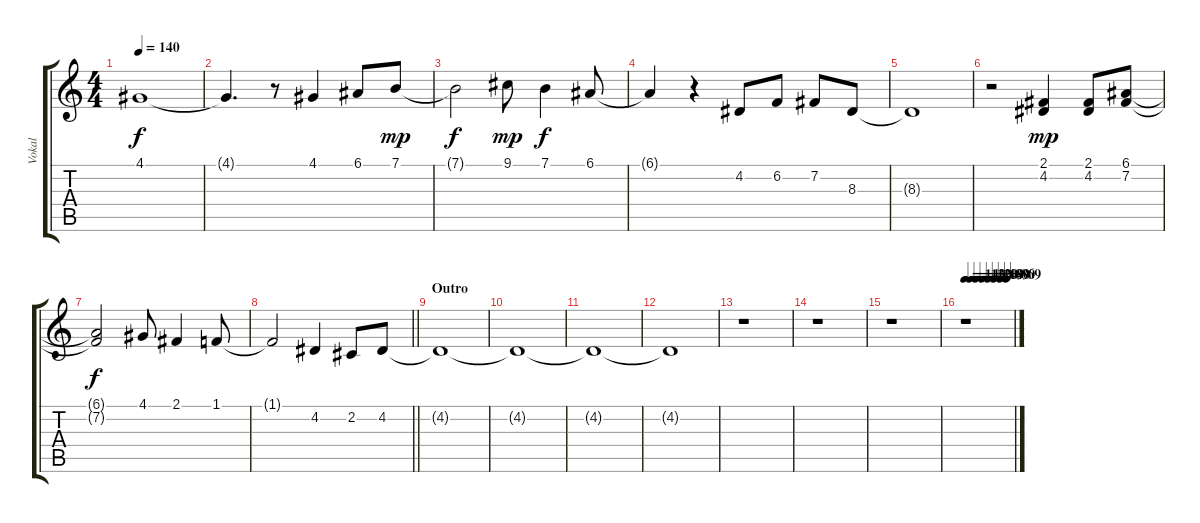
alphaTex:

\track ("Vokal" "Vokal") {instrument lead6voice}
\staff {score tabs}
\tuning (E4 B3 G3 D3 A2 E2) {hide}
\ts (4 4)
\tempo 140
\clef g2
\ks c
4.1{t}.1{dy f} |
4.1{t}.4{d} r.8 4.1.4 6.1.8 7.1.8{dy mp} |
7.1{t}.2{dy f} 9.1.8{dy mp} 7.1.4{dy f} 6.1.8 |
6.1{t}.4 r.4 4.2.8 6.2.8 7.2.8 8.3.8 |
8.3{t}.1 |
r.2 (2.1 4.2).4{dy mp} (2.1 4.2).8 (6.1 7.2).8 |
(6.1{t} 7.2{t}).2{dy f} 4.1.8 2.1.4 1.1.8 |
\barLineRight lightlight
1.1{t}.2 4.2.4 2.2.8 4.2.8 |
\section ("" "Outro")
4.2{t}.1 |
4.2{t}.1 |
4.2{t}.1 |
4.2{t}.1 |
r.1 |
r.1 |
r.1 |
\tempo 140
\tempo (130 0.125)
\tempo (120 0.25)
\tempo (109 0.375)
\tempo (100 0.5)
\tempo (89 0.625)
\tempo (80 0.75)
\tempo (69 0.875)
r.1
